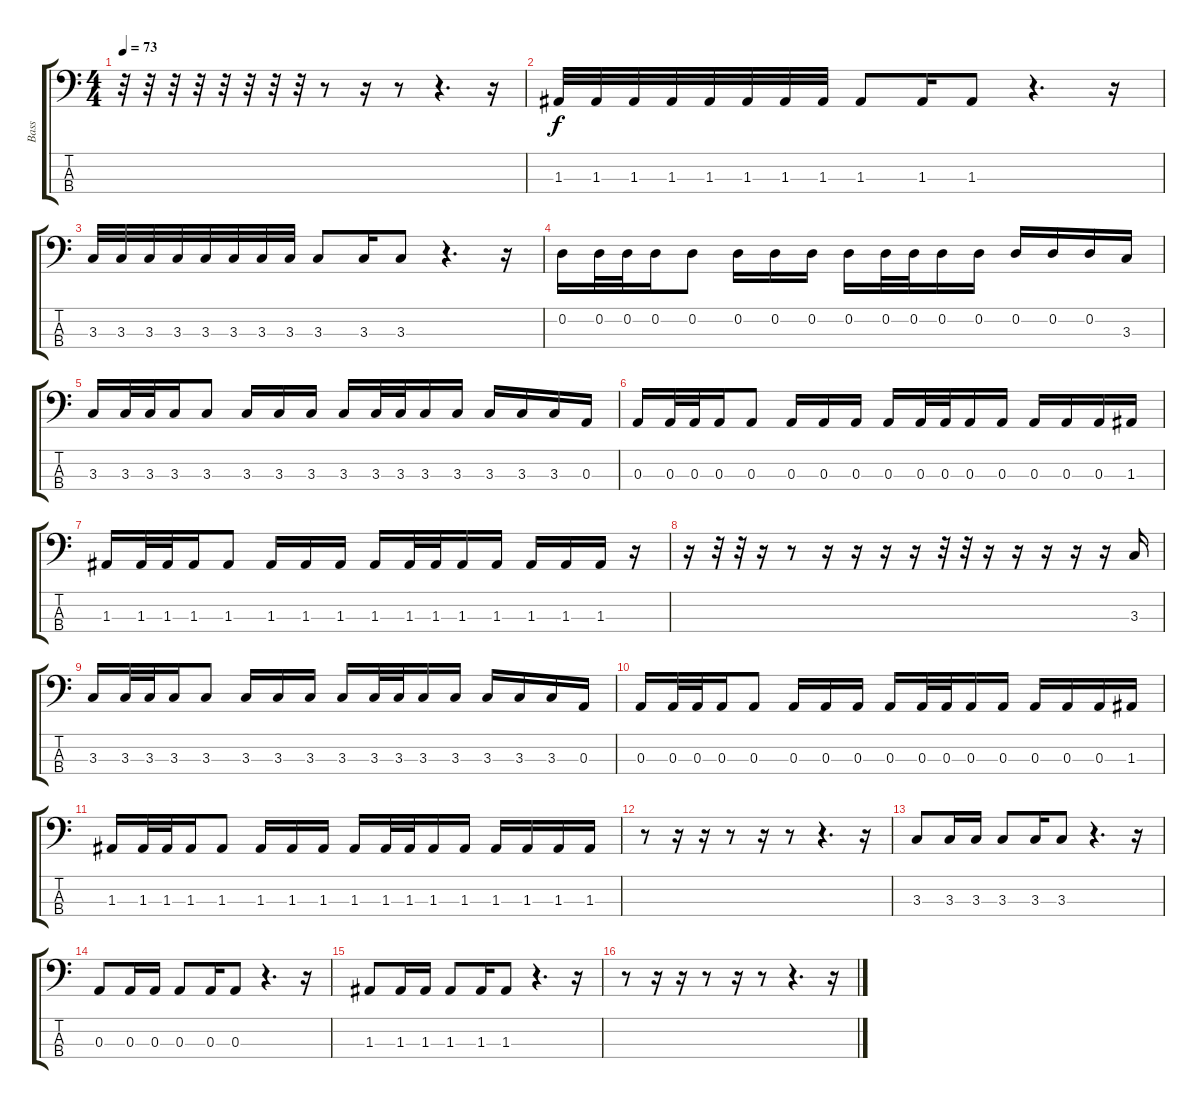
\track ("Bass" "Bass") {instrument electricbassfinger}
\staff {score tabs}
\tuning (G2 D2 A1 D1) {hide}
\ts (4 4)
\tempo 73
\clef f4
\ks c
r.32{dy f} r.32 r.32 r.32 r.32 r.32 r.32 r.32 r.8 r.16 r.8 r.4{d} r.16 |
1.3.32 1.3.32 1.3.32 1.3.32 1.3.32 1.3.32 1.3.32 1.3.32 1.3.8 1.3.16 1.3.8 r.4{d} r.16 |
3.3.32 3.3.32 3.3.32 3.3.32 3.3.32 3.3.32 3.3.32 3.3.32 3.3.8 3.3.16 3.3.8 r.4{d} r.16 |
0.2.16 0.2.32 0.2.32 0.2.16 0.2.8 0.2.16 0.2.16 0.2.16 0.2.16 0.2.32 0.2.32 0.2.16 0.2.16 0.2.16 0.2.16 0.2.16 3.3.16 |
3.3.16 3.3.32 3.3.32 3.3.16 3.3.8 3.3.16 3.3.16 3.3.16 3.3.16 3.3.32 3.3.32 3.3.16 3.3.16 3.3.16 3.3.16 3.3.16 0.3.16 |
0.3.16 0.3.32 0.3.32 0.3.16 0.3.8 0.3.16 0.3.16 0.3.16 0.3.16 0.3.32 0.3.32 0.3.16 0.3.16 0.3.16 0.3.16 0.3.16 1.3.16 |
1.3.16 1.3.32 1.3.32 1.3.16 1.3.8 1.3.16 1.3.16 1.3.16 1.3.16 1.3.32 1.3.32 1.3.16 1.3.16 1.3.16 1.3.16 1.3.16 r.16 |
r.16 r.32 r.32 r.16 r.8 r.16 r.16 r.16 r.16 r.32 r.32 r.16 r.16 r.16 r.16 r.16 3.3.16 |
3.3.16 3.3.32 3.3.32 3.3.16 3.3.8 3.3.16 3.3.16 3.3.16 3.3.16 3.3.32 3.3.32 3.3.16 3.3.16 3.3.16 3.3.16 3.3.16 0.3.16 |
0.3.16 0.3.32 0.3.32 0.3.16 0.3.8 0.3.16 0.3.16 0.3.16 0.3.16 0.3.32 0.3.32 0.3.16 0.3.16 0.3.16 0.3.16 0.3.16 1.3.16 |
1.3.16 1.3.32 1.3.32 1.3.16 1.3.8 1.3.16 1.3.16 1.3.16 1.3.16 1.3.32 1.3.32 1.3.16 1.3.16 1.3.16 1.3.16 1.3.16 1.3.16 |
r.8 r.16 r.16 r.8 r.16 r.8 r.4{d} r.16 |
3.3.8 3.3.16 3.3.16 3.3.8 3.3.16 3.3.8 r.4{d} r.16 |
0.3.8 0.3.16 0.3.16 0.3.8 0.3.16 0.3.8 r.4{d} r.16 |
1.3.8 1.3.16 1.3.16 1.3.8 1.3.16 1.3.8 r.4{d} r.16 |
r.8{volume 11} r.16 r.16 r.8 r.16 r.8 r.4{d} r.16
